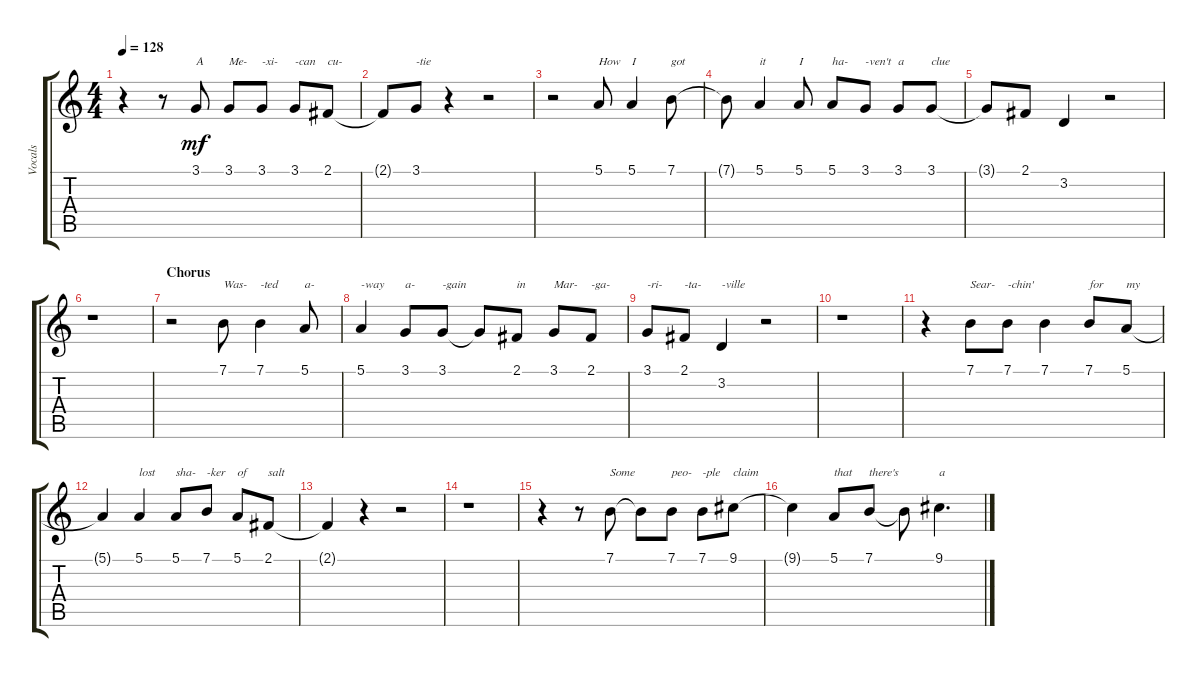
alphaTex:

\track ("Vocals" "Vocals") {instrument voiceoohs}
\staff {score tabs}
\tuning (E4 B3 G3 D3 A2 E2) {hide}
\ts (4 4)
\tempo 128
\clef g2
\ks c
r.4{dy mf} r.8 3.1.8{txt "A"} 3.1.8{txt "Me-"} 3.1.8{txt "-xi-"} 3.1.8{txt "-can"} 2.1.8{txt "cu-"} |
2.1{t}.8 3.1.8{txt "-tie"} r.4 r.2 |
r.2 5.1.8{txt "How"} 5.1.4{txt "I"} 7.1.8{txt "got"} |
7.1{t}.8 5.1.4{txt "it"} 5.1.8{txt "I"} 5.1.8{txt "ha-"} 3.1.8{txt "-ven't"} 3.1.8{txt "a"} 3.1.8{txt "clue"} |
3.1{t}.8 2.1.8 3.2.4 r.2 |
r.1 |
\section ("" "Chorus")
r.2 7.1.8{txt "Was-"} 7.1.4{txt "-ted"} 5.1.8{txt "a-"} |
5.1.4{txt "-way"} 3.1.8{txt "a-"} 3.1.8{txt "-gain"} 3.1{t}.8 2.1.8{txt "in"} 3.1.8{txt "Mar-"} 2.1.8{txt "-ga-"} |
3.1.8{txt "-ri-"} 2.1.8{txt "-ta-"} 3.2.4{txt "-ville"} r.2 |
r.1 |
r.4 7.1.8{txt "Sear-"} 7.1.8{txt "-chin'"} 7.1.4 7.1.8{txt "for"} 5.1.8{txt "my"} |
5.1{t}.4 5.1.4{txt "lost"} 5.1.8{txt "sha-"} 7.1.8{txt "-ker"} 5.1.8{txt "of"} 2.1.8{txt "salt"} |
2.1{t}.4 r.4 r.2 |
r.1 |
r.4 r.8 7.1.8{txt "Some"} 7.1{t}.8 7.1.8{txt "peo-"} 7.1.8{txt "-ple"} 9.1.8{txt "claim"} |
9.1{t}.4 5.1.8{txt "that"} 7.1.8{txt "there's"} 7.1{t}.8 9.1.4{d txt "a"}
